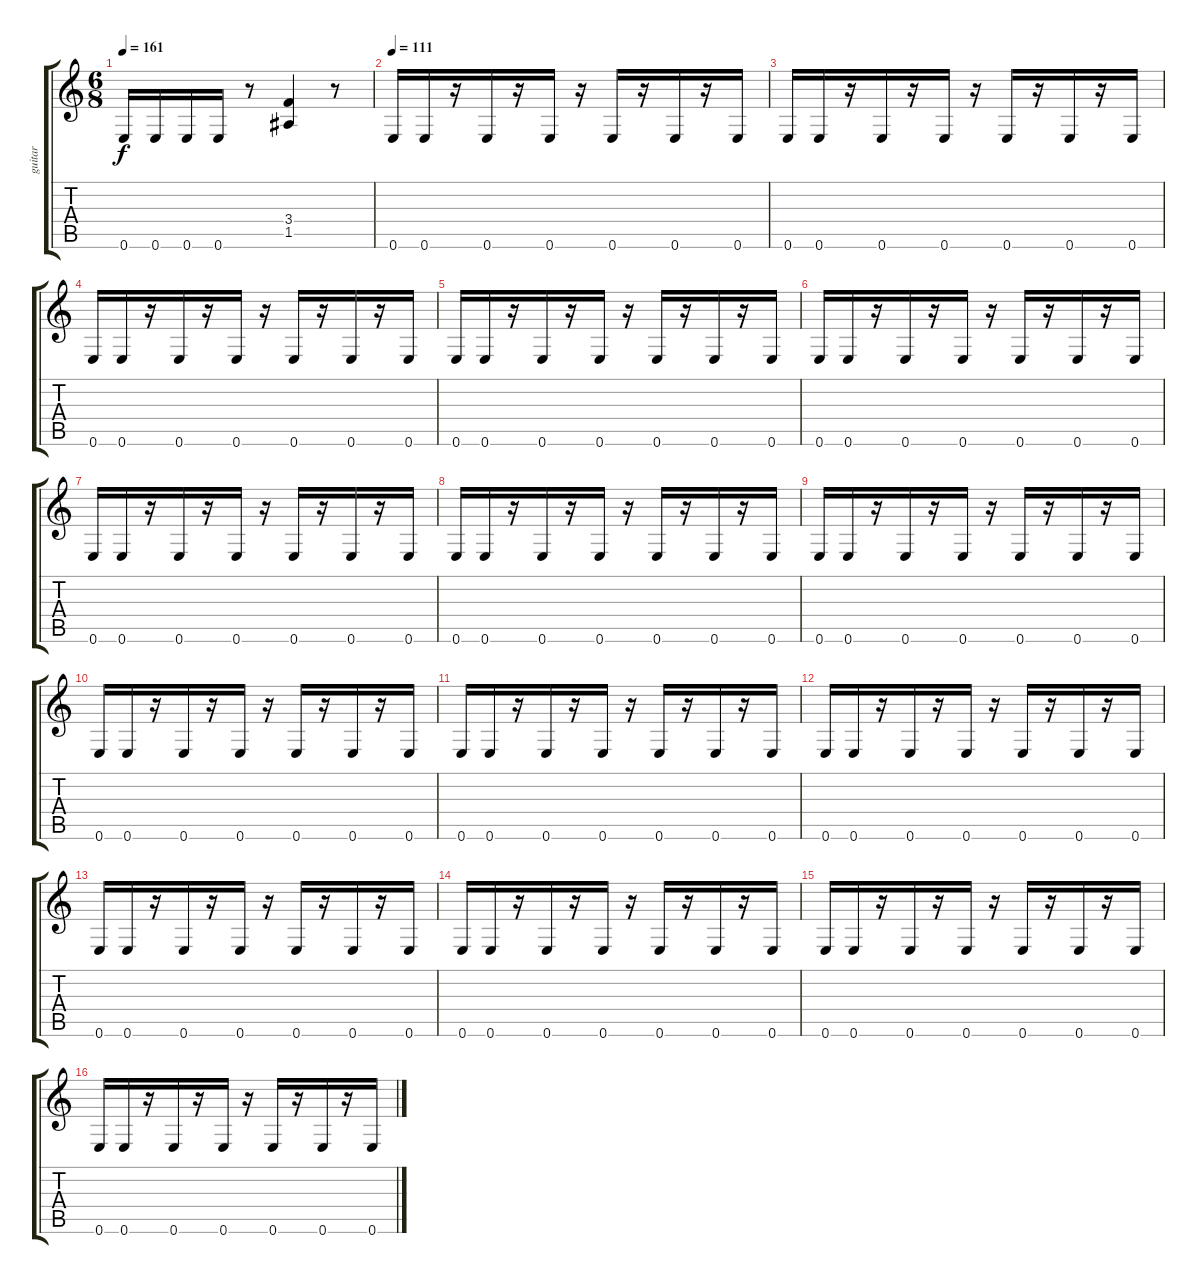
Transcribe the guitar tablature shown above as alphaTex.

\track ("guitar" "guitar") {instrument distortionguitar}
\staff {score tabs}
\tuning (E4 B3 G3 D3 A2 E2) {hide}
\ts (6 8)
\tempo 161
\clef g2
\ks c
0.6.16{dy f} 0.6.16 0.6.16 0.6.16 r.8 (3.4 1.5).4 r.8 |
\tempo 111
0.6.16 0.6.16 r.16 0.6.16 r.16 0.6.16 r.16 0.6.16 r.16 0.6.16 r.16 0.6.16 |
0.6.16 0.6.16 r.16 0.6.16 r.16 0.6.16 r.16 0.6.16 r.16 0.6.16 r.16 0.6.16 |
0.6.16 0.6.16 r.16 0.6.16 r.16 0.6.16 r.16 0.6.16 r.16 0.6.16 r.16 0.6.16 |
0.6.16 0.6.16 r.16 0.6.16 r.16 0.6.16 r.16 0.6.16 r.16 0.6.16 r.16 0.6.16 |
0.6.16 0.6.16 r.16 0.6.16 r.16 0.6.16 r.16 0.6.16 r.16 0.6.16 r.16 0.6.16 |
0.6.16 0.6.16 r.16 0.6.16 r.16 0.6.16 r.16 0.6.16 r.16 0.6.16 r.16 0.6.16 |
0.6.16 0.6.16 r.16 0.6.16 r.16 0.6.16 r.16 0.6.16 r.16 0.6.16 r.16 0.6.16 |
0.6.16 0.6.16 r.16 0.6.16 r.16 0.6.16 r.16 0.6.16 r.16 0.6.16 r.16 0.6.16 |
0.6.16 0.6.16 r.16 0.6.16 r.16 0.6.16 r.16 0.6.16 r.16 0.6.16 r.16 0.6.16 |
0.6.16 0.6.16 r.16 0.6.16 r.16 0.6.16 r.16 0.6.16 r.16 0.6.16 r.16 0.6.16 |
0.6.16 0.6.16 r.16 0.6.16 r.16 0.6.16 r.16 0.6.16 r.16 0.6.16 r.16 0.6.16 |
0.6.16 0.6.16 r.16 0.6.16 r.16 0.6.16 r.16 0.6.16 r.16 0.6.16 r.16 0.6.16 |
0.6.16 0.6.16 r.16 0.6.16 r.16 0.6.16 r.16 0.6.16 r.16 0.6.16 r.16 0.6.16 |
0.6.16 0.6.16 r.16 0.6.16 r.16 0.6.16 r.16 0.6.16 r.16 0.6.16 r.16 0.6.16 |
0.6.16 0.6.16 r.16 0.6.16 r.16 0.6.16 r.16 0.6.16 r.16 0.6.16 r.16 0.6.16
